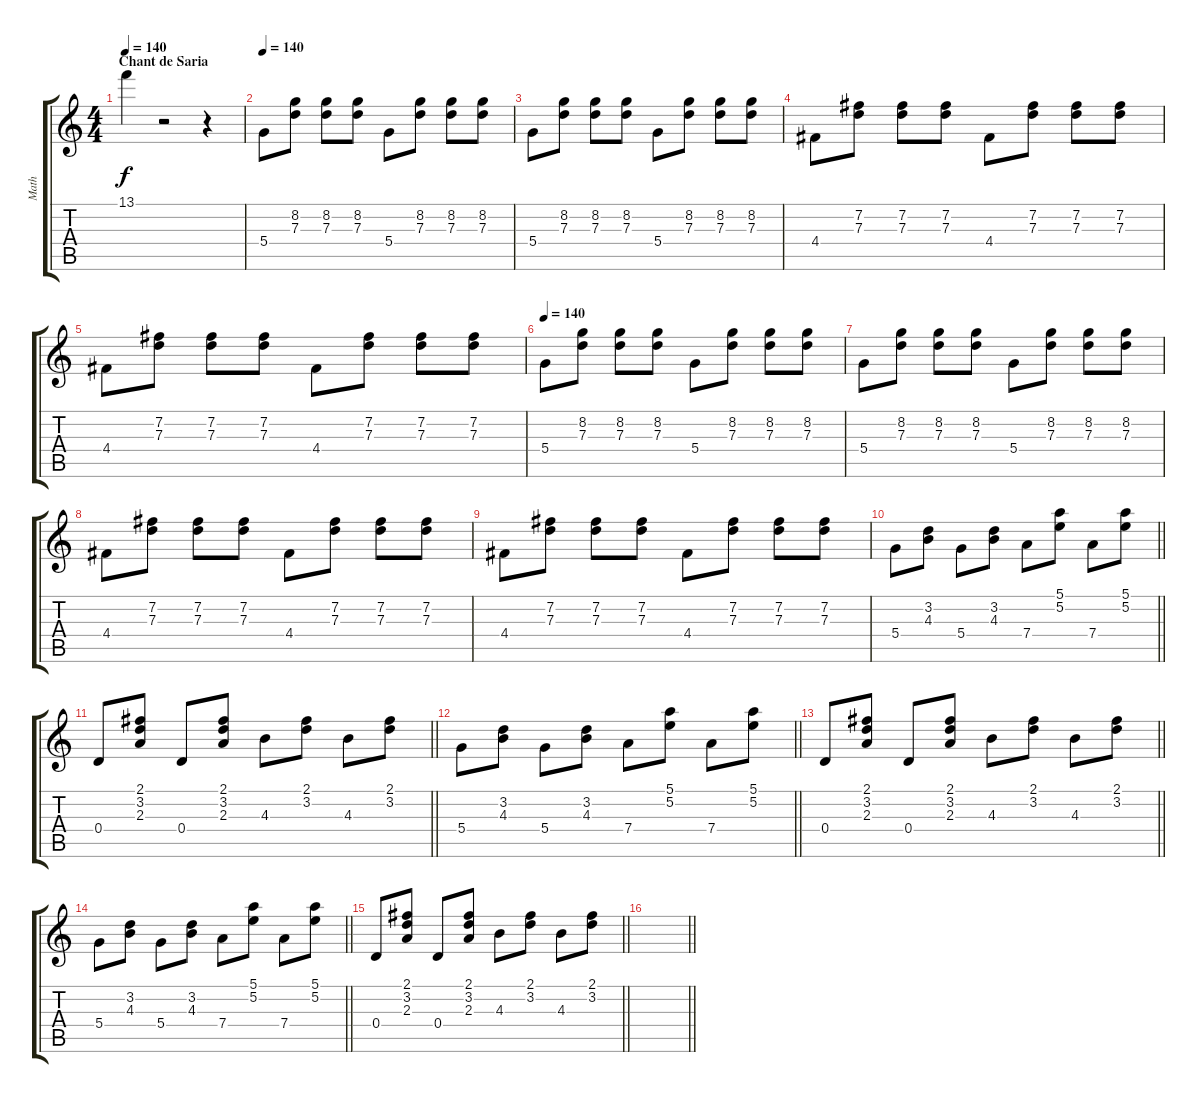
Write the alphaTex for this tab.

\track ("Math" "Math") {instrument overdrivenguitar}
\staff {score tabs}
\tuning (E4 B3 G3 D3 A2 E2) {hide}
\ts (4 4)
\section ("" "Chant de Saria")
\tempo 140
\clef g2
\ks c
13.1{t}.4{dy f} r.2 r.4 |
\tempo 140
5.4.8{volume 10 instrument electricguitarmuted} (8.2 7.3).8 (8.2 7.3).8 (8.2 7.3).8 5.4.8 (8.2 7.3).8 (8.2 7.3).8 (8.2 7.3).8 |
5.4.8 (8.2 7.3).8 (8.2 7.3).8 (8.2 7.3).8 5.4.8 (8.2 7.3).8 (8.2 7.3).8 (8.2 7.3).8 |
4.4.8 (7.2 7.3).8 (7.2 7.3).8 (7.2 7.3).8 4.4.8 (7.2 7.3).8 (7.2 7.3).8 (7.2 7.3).8 |
4.4.8 (7.2 7.3).8 (7.2 7.3).8 (7.2 7.3).8 4.4.8 (7.2 7.3).8 (7.2 7.3).8 (7.2 7.3).8 |
\tempo 140
5.4.8{instrument electricguitarmuted} (8.2 7.3).8 (8.2 7.3).8 (8.2 7.3).8 5.4.8 (8.2 7.3).8 (8.2 7.3).8 (8.2 7.3).8 |
5.4.8 (8.2 7.3).8 (8.2 7.3).8 (8.2 7.3).8 5.4.8 (8.2 7.3).8 (8.2 7.3).8 (8.2 7.3).8 |
4.4.8 (7.2 7.3).8 (7.2 7.3).8 (7.2 7.3).8 4.4.8 (7.2 7.3).8 (7.2 7.3).8 (7.2 7.3).8 |
4.4.8 (7.2 7.3).8 (7.2 7.3).8 (7.2 7.3).8 4.4.8 (7.2 7.3).8 (7.2 7.3).8 (7.2 7.3).8 |
\barLineRight lightlight
5.4.8 (3.2 4.3).8 5.4.8 (3.2 4.3).8 7.4.8 (5.1 5.2).8 7.4.8 (5.1 5.2).8 |
\barLineRight lightlight
0.4.8 (2.1 3.2 2.3).8 0.4.8 (2.1 3.2 2.3).8 4.3.8 (2.1 3.2).8 4.3.8 (2.1 3.2).8 |
\barLineRight lightlight
5.4.8 (3.2 4.3).8 5.4.8 (3.2 4.3).8 7.4.8 (5.1 5.2).8 7.4.8 (5.1 5.2).8 |
\barLineRight lightlight
0.4.8 (2.1 3.2 2.3).8 0.4.8 (2.1 3.2 2.3).8 4.3.8 (2.1 3.2).8 4.3.8 (2.1 3.2).8 |
\barLineRight lightlight
5.4.8 (3.2 4.3).8 5.4.8 (3.2 4.3).8 7.4.8 (5.1 5.2).8 7.4.8 (5.1 5.2).8 |
\barLineRight lightlight
0.4.8 (2.1 3.2 2.3).8 0.4.8 (2.1 3.2 2.3).8 4.3.8 (2.1 3.2).8 4.3.8 (2.1 3.2).8 |
\barLineRight lightlight
